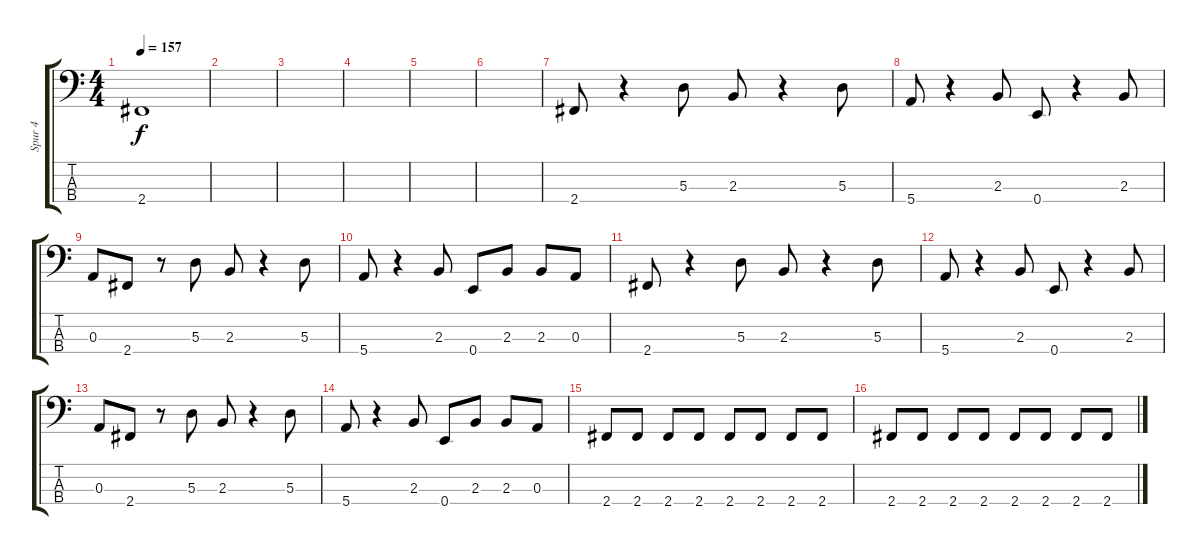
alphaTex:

\track ("Spur 4" "Spur 4") {instrument electricbasspick}
\staff {score tabs}
\tuning (G2 D2 A1 E1) {hide}
\ts (4 4)
\tempo 157
\clef f4
\ks c
2.4{t}.1{dy f} |
|
|
|
|
|
2.4.8 r.4 5.3.8 2.3.8 r.4 5.3.8 |
5.4.8 r.4 2.3.8 0.4.8 r.4 2.3.8 |
0.3.8 2.4.8 r.8 5.3.8 2.3.8 r.4 5.3.8 |
5.4.8 r.4 2.3.8 0.4.8 2.3.8 2.3.8 0.3.8 |
2.4.8 r.4 5.3.8 2.3.8 r.4 5.3.8 |
5.4.8 r.4 2.3.8 0.4.8 r.4 2.3.8 |
0.3.8 2.4.8 r.8 5.3.8 2.3.8 r.4 5.3.8 |
5.4.8 r.4 2.3.8 0.4.8 2.3.8 2.3.8 0.3.8 |
2.4.8 2.4.8 2.4.8 2.4.8 2.4.8 2.4.8 2.4.8 2.4.8 |
2.4.8 2.4.8 2.4.8 2.4.8 2.4.8 2.4.8 2.4.8 2.4.8
